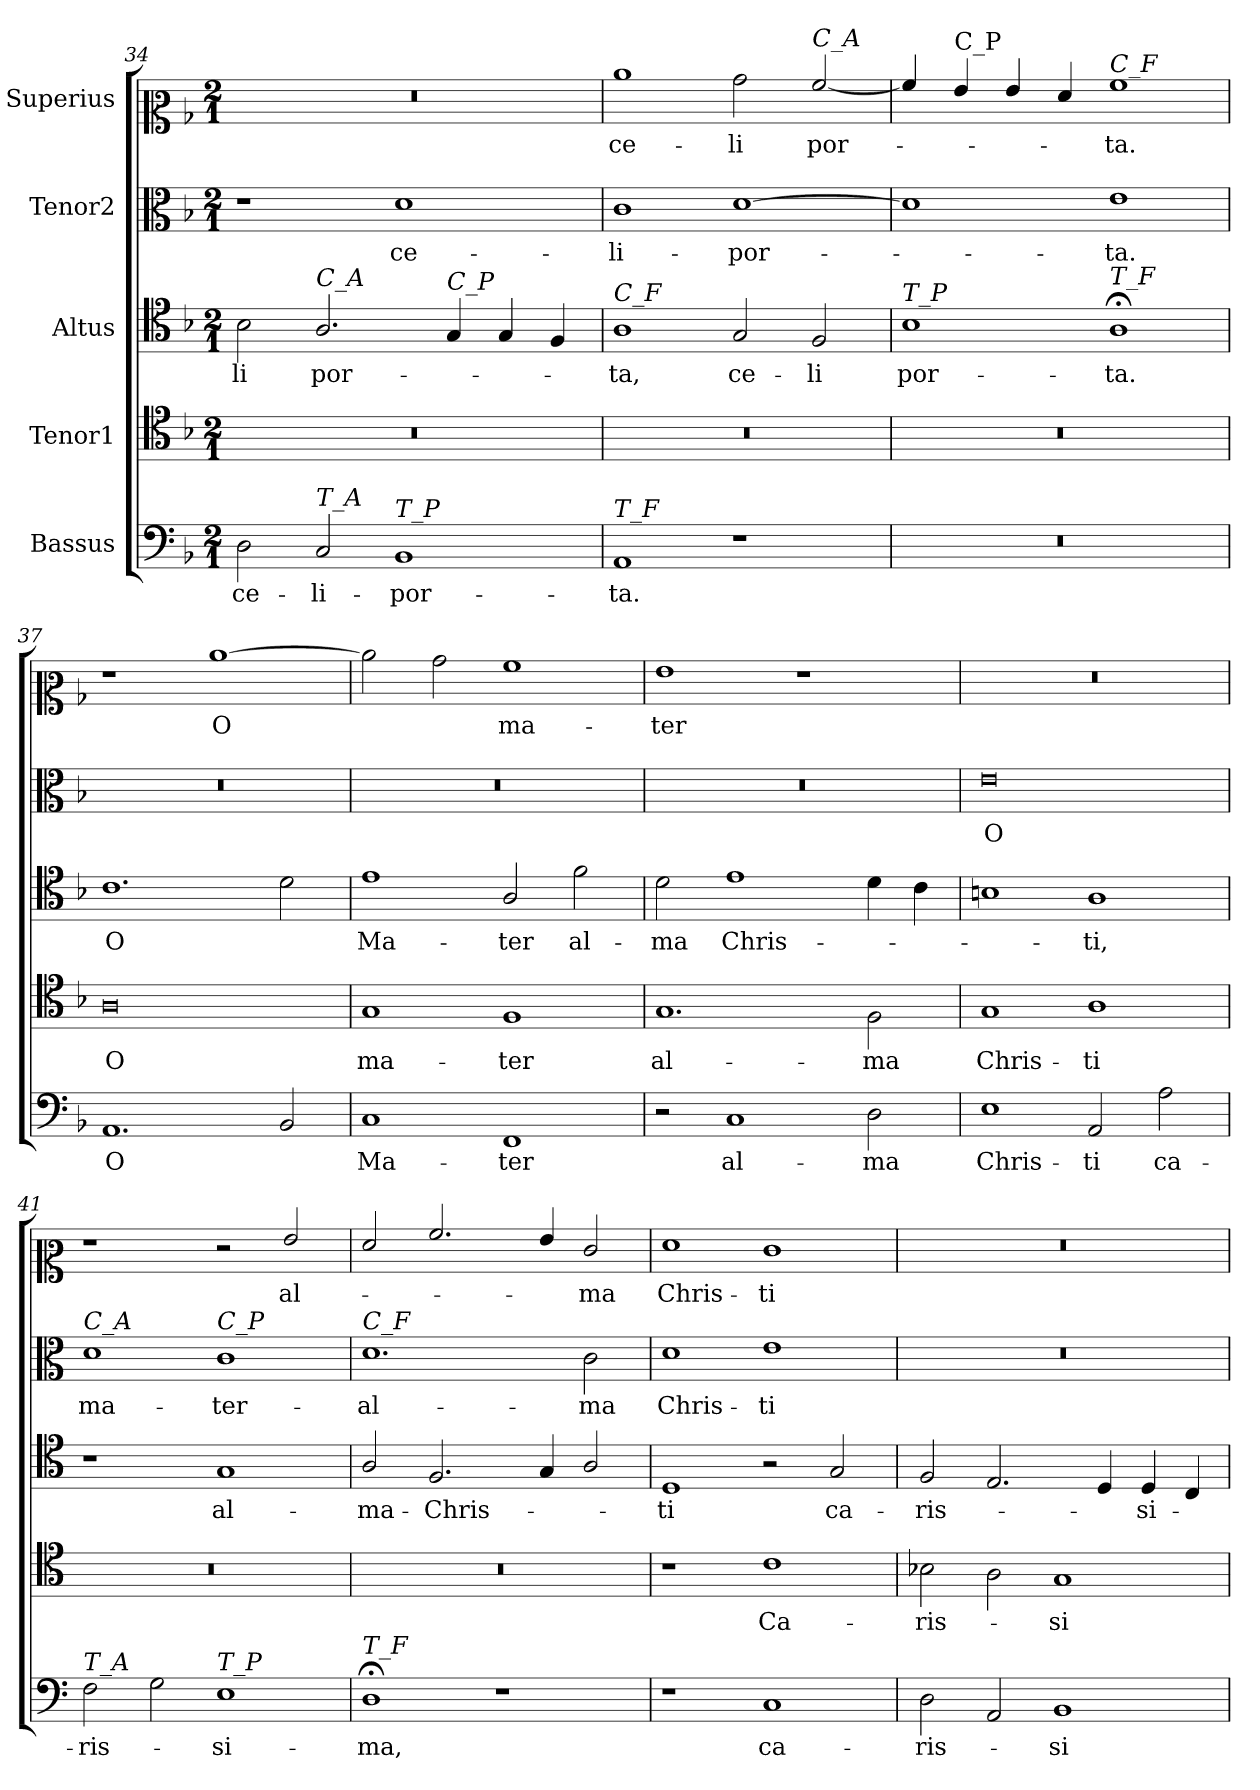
**kern	**text	**kern	**text	**kern	**text	**kern	**text	**kern	**text
*part5	*part5	*part4	*part4	*part3	*part3	*part2	*part2	*part1	*part1
*staff5	*staff5	*staff4	*staff4	*staff3	*staff3	*staff2	*staff2	*staff1	*staff1
*I"Bassus	*	*I"Tenor1	*	*I"Altus	*	*I"Tenor2	*	*I"Superius	*
*clefF4	*	*clefC4	*	*clefC4	*	*clefC3	*	*clefC2	*
*	*	*	*	*ITrd1c2	*	*	*	*	*
*k[b-]	*	*k[b-]	*	*k[b-e-a-]	*	*k[b-]	*	*k[b-]	*
*M2/1	*	*M2/1	*	*M2/1	*	*M2/1	*	*M2/1	*
=34	=34	=34	=34	=34	=34	=34	=34	=34	=34
2D\	ce-	0r	.	2A-\	-li	1r	.	0r	.
!	!	!	!	!LO:TX:a:i:t=C_A	!	!	!	!	!
!LO:TX:a:i:t=T_A	!	!	!	!	!	!	!	!	!
2C/	-li-	.	.	2.G/	por-	.	.	.	.
!LO:TX:a:i:t=T_P	!	!	!	!	!	!	!	!	!
1BB-	-por-	.	.	.	.	1d	ce-	.	.
!	!	!	!	!LO:TX:a:i:t=C_P	!	!	!	!	!
.	.	.	.	4F/	.	.	.	.	.
.	.	.	.	4F/	.	.	.	.	.
.	.	.	.	4E-/	.	.	.	.	.
=35	=35	=35	=35	=35	=35	=35	=35	=35	=35
!	!	!	!	!LO:TX:a:i:t=C_F	!	!	!	!	!
!LO:TX:a:i:t=T_F	!	!	!	!	!	!	!	!	!
1AA	-ta.	0r	.	1G	-ta,	1c	-li-	1cc	ce-
1r	.	.	.	2F/	ce-	[1d	-por-	2b-\	-li
!	!	!	!	!	!	!	!	!LO:TX:a:i:t=C_A	!
.	.	.	.	2E-/	-li	.	.	[2a/	por-
=36	=36	=36	=36	=36	=36	=36	=36	=36	=36
!	!	!	!	!LO:TX:a:i:t=T_P	!	!	!	!	!
0r	.	0r	.	1A-	por-	1d]	.	4a/]	.
!	!	!	!	!	!	!	!	!LO:TX:a:t=C_P	!
.	.	.	.	.	.	.	.	4g/	.
.	.	.	.	.	.	.	.	4g/	.
.	.	.	.	.	.	.	.	4f/	.
!	!	!	!	!	!	!	!	!LO:TX:a:i:t=C_F	!
!	!	!	!	!LO:TX:a:i:t=T_F	!	!	!	!	!
.	.	.	.	1G;<	-ta.	1e	-ta.	1a	-ta.
=37	=37	=37	=37	=37	=37	=37	=37	=37	=37
1.AA	O	0A	O	1.B-	O	0r	.	1r	.
.	.	.	.	.	.	.	.	[1cc	O
2BB-/	.	.	.	2c\	.	.	.	.	.
=38	=38	=38	=38	=38	=38	=38	=38	=38	=38
1C	Ma-	1G	ma-	1d	Ma-	0r	.	2cc\]	.
.	.	.	.	.	.	.	.	2b-\	.
1FF	-ter	1F	-ter	2G/	-ter	.	.	1a	ma-
.	.	.	.	2e-\	al-	.	.	.	.
=39	=39	=39	=39	=39	=39	=39	=39	=39	=39
*k[]	*	*k[]	*	*k[b-e-]	*	*k[]	*	*k[]	*
*C:	*	*C:	*	*B-:	*	*C:	*	*C:	*
2r	.	1.G	al-	2c\	-ma	0r	.	1g	-ter
1C	al-	.	.	1d	Chris-	.	.	.	.
.	.	.	.	.	.	.	.	1r	.
2D\	-ma	2F\	-ma	4c\	.	.	.	.	.
.	.	.	.	4B-\	.	.	.	.	.
!!LO:LB:g=z
=40	=40	=40	=40	=40	=40	=40	=40	=40	=40
1E	Chris-	1G	Chris-	1An	.	0e	O	0r	.
2AA/	-ti	1A	-ti	1G	-ti,	.	.	.	.
2A\	ca-	.	.	.	.	.	.	.	.
=41	=41	=41	=41	=41	=41	=41	=41	=41	=41
!	!	!	!	!	!	!LO:TX:a:i:t=C_A	!	!	!
!LO:TX:a:i:t=T_A	!	!	!	!	!	!	!	!	!
2F\	-ris-	0r	.	1r	.	1d	ma-	1r	.
2G\	.	.	.	.	.	.	.	.	.
!	!	!	!	!	!	!LO:TX:a:i:t=C_P	!	!	!
!LO:TX:a:i:t=T_P	!	!	!	!	!	!	!	!	!
1E	-si-	.	.	1F	al-	1c	-ter-	2r	.
.	.	.	.	.	.	.	.	2g/	al-
=42	=42	=42	=42	=42	=42	=42	=42	=42	=42
!	!	!	!	!	!	!LO:TX:a:i:t=C_F	!	!	!
!LO:TX:a:i:t=T_F	!	!	!	!	!	!	!	!	!
1D;<	-ma,	0r	.	2G/	-ma-	1.d	-al-	2f/	.
.	.	.	.	2.E-/	-Chris-	.	.	2.a/	.
1r	.	.	.	.	.	.	.	.	.
.	.	.	.	4F/	.	.	.	4g/	.
.	.	.	.	2G/	.	2c\	-ma	2e/	-ma
=43	=43	=43	=43	=43	=43	=43	=43	=43	=43
1r	.	1r	.	1C	-ti	1d	Chris-	1f	Chris-
1C	ca-	1c	Ca-	2r	.	1e	-ti	1e	-ti
.	.	.	.	2F/	ca-	.	.	.	.
=44	=44	=44	=44	=44	=44	=44	=44	=44	=44
2D\	-ris-	2B-\	-ris-	2E-/	-ris-	0r	.	0r	.
2AA/	.	2A\	.	2.D/	.	.	.	.	.
1BB	-si-	1G	-si-	.	.	.	.	.	.
.	.	.	.	4C/	.	.	.	.	.
.	.	.	.	4C/	-si-	.	.	.	.
.	.	.	.	4BB-/	.	.	.	.	.
=	=	=	=	=	=	=	=	=	=
*-	*-	*-	*-	*-	*-	*-	*-	*-	*-
